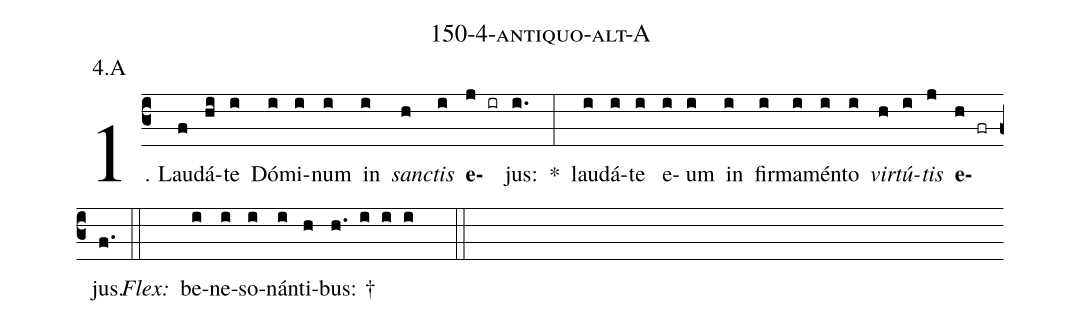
name: 150-4-antiquo-alt-A;
annotation: 4.A;
%%
(c3)1. Lau(f)dá(hi)te(i) Dó(i)mi(i)num(i) in(i) <i>sanc</i>(h)<i>tis</i>(i) <b>e</b>(j ir)jus:(i.) *(:) lau(i)dá(i)te(i) e(i)um(i) in(i) fir(i)ma(i)mén(i)to(i) <i>vir</i>(h)<i>tú</i>(i)<i>tis</i>(j) <b>e</b>(h fr)jus.(f.) (::)
<i>Flex:</i>()  be(i)ne(i)so(i)nán(i)ti(h)bus: †(h. i i i  ::)
